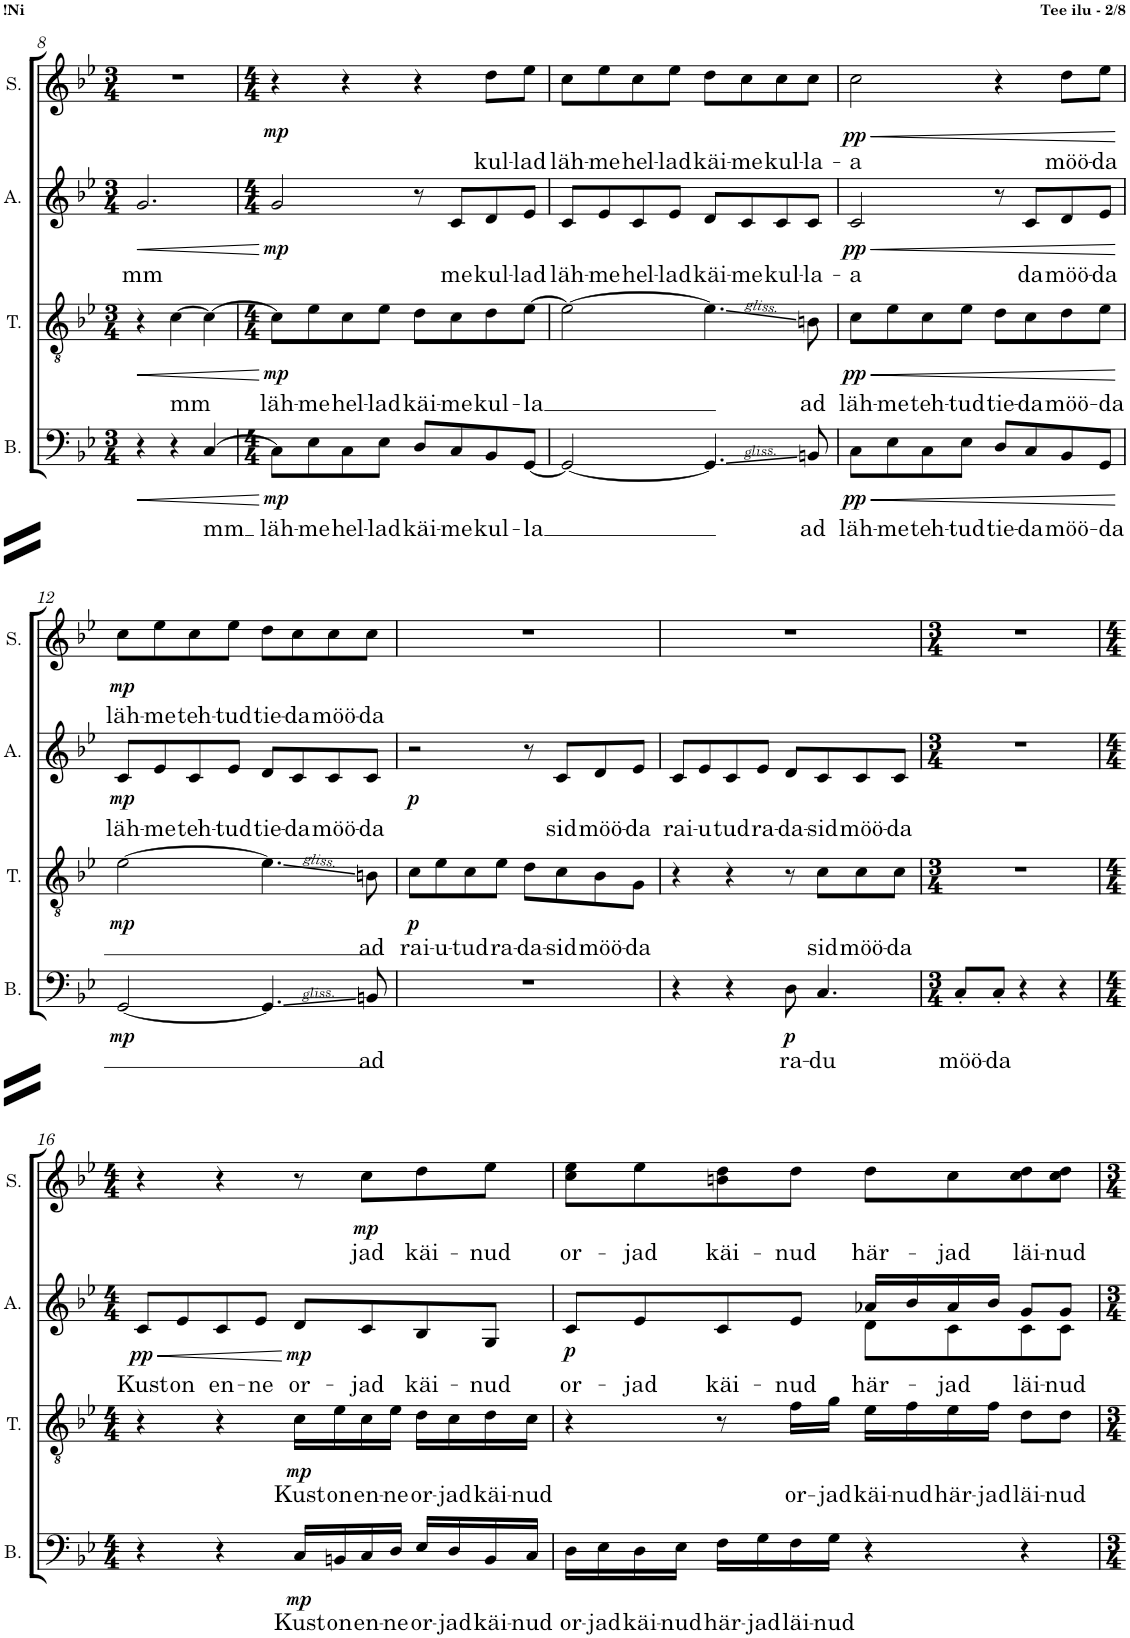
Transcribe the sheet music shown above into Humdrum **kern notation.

**kern	**text	**dynam	**kern	**text	**dynam	**kern	**text	**dynam	**kern	**text	**dynam
*part4	*part4	*part4	*part3	*part3	*part3	*part2	*part2	*part2	*part1	*part1	*part1
*staff4	*staff4	*staff4	*staff3	*staff3	*staff3	*staff2	*staff2	*staff2	*staff1	*staff1	*staff1
*I"Bass	*	*	*I"Tenor	*	*	*I"Alto	*	*	*I"Soprano	*	*
*I'B.	*	*	*I'T.	*	*	*I'A.	*	*	*I'S.	*	*
!!LO:PB:g=z
*clefF4	*	*	*clefGv2	*	*	*clefG2	*	*	*clefG2	*	*
*	*	*	*	*	*	*Trd1c2	*	*	*	*	*
*k[b-e-]	*	*	*k[b-e-]	*	*	*k[b-e-]	*	*	*k[b-e-]	*	*
*M3/4	*	*	*M3/4	*	*	*M3/4	*	*	*M3/4	*	*
=8	=8	=8	=8	=8	=8	=8	=8	=8	=8	=8	=8
!	!	!LO:HP:b	!	!	!LO:HP:b	!	!LO:LY:b	!LO:HP:b	!	!	!
4r	.	<	4r	.	<	2.g/	mm	<	2.r	.	.
!	!	!	!	!LO:LY:b	!	!	!	!	!	!	!
4r	.	.	[4c\	mm	.	.	.	.	.	.	.
!	!LO:LY:b	!	!	!	!	!	!	!	!	!	!
[4C/	mm	.	4c\_	.	.	.	.	.	.	.	.
.	.	[	.	.	[	.	.	[	.	.	.
=9	=9	=9	=9	=9	=9	=9	=9	=9	=9	=9	=9
*M4/4	*	*	*M4/4	*	*	*M4/4	*	*	*M4/4	*	*
!	!LO:LY:b	!LO:DY:b	!	!LO:LY:b	!LO:DY:b	!	!	!LO:DY:b	!	!	!LO:DY:b
8C\L]	läh-	mp	8c\L]	läh-	mp	2g/	.	mp	4r	.	mp
!	!LO:LY:b	!	!	!LO:LY:b	!	!	!	!	!	!	!
8E-\	-me	.	8e-\	-me	.	.	.	.	.	.	.
!	!LO:LY:b	!	!	!LO:LY:b	!	!	!	!	!	!	!
8C\	hel-	.	8c\	hel-	.	.	.	.	4r	.	.
!	!LO:LY:b	!	!	!LO:LY:b	!	!	!	!	!	!	!
8E-\J	-lad	.	8e-\J	-lad	.	.	.	.	.	.	.
!	!LO:LY:b	!	!	!LO:LY:b	!	!	!	!	!	!	!
8D/L	käi-	.	8d\L	käi-	.	8r	.	.	4r	.	.
!	!LO:LY:b	!	!	!LO:LY:b	!	!	!LO:LY:b	!	!	!	!
8C/	-me	.	8c\	-me	.	8c/L	me	.	.	.	.
!	!LO:LY:b	!	!	!LO:LY:b	!	!	!LO:LY:b	!	!	!LO:LY:b	!
8BB-/	kul-	.	8d\	kul-	.	8d/	kul-	.	8dd\L	kul-	.
!	!LO:LY:b	!	!	!LO:LY:b	!	!	!LO:LY:b	!	!	!LO:LY:b	!
[8GG/J	-la	.	[8e-\J	-la	.	8e-/J	-lad	.	8ee-\J	-lad	.
=10	=10	=10	=10	=10	=10	=10	=10	=10	=10	=10	=10
!	!	!	!	!	!	!	!LO:LY:b	!	!	!LO:LY:b	!
2GG/_	.	.	2e-\_	.	.	8c/L	läh-	.	8cc\L	läh-	.
!	!	!	!	!	!	!	!LO:LY:b	!	!	!LO:LY:b	!
.	.	.	.	.	.	8e-/	-me	.	8ee-\	-me	.
!	!	!	!	!	!	!	!LO:LY:b	!	!	!LO:LY:b	!
.	.	.	.	.	.	8c/	hel-	.	8cc\	hel-	.
!	!	!	!	!	!	!	!LO:LY:b	!	!	!LO:LY:b	!
.	.	.	.	.	.	8e-/J	-lad	.	8ee-\J	-lad	.
!	!	!	!	!	!	!	!LO:LY:b	!	!	!LO:LY:b	!
4.GG/]	.	.	4.e-\]	.	.	8d/L	käi-	.	8dd\L	käi-	.
!	!	!	!	!	!	!	!LO:LY:b	!	!	!LO:LY:b	!
.	.	.	.	.	.	8c/	-me	.	8cc\	-me	.
!	!	!	!	!	!	!	!LO:LY:b	!	!	!LO:LY:b	!
.	.	.	.	.	.	8c/	kul-	.	8cc\	kul-	.
!	!LO:LY:b	!	!	!LO:LY:b	!	!	!LO:LY:b	!	!	!LO:LY:b	!
8BBn/	ad	.	8Bn\	ad	.	8c/J	-la-	.	8cc\J	-la-	.
=11	=11	=11	=11	=11	=11	=11	=11	=11	=11	=11	=11
!	!LO:LY:b	!LO:HP:b	!	!LO:LY:b	!LO:HP:b	!	!LO:LY:b	!LO:HP:b	!	!LO:LY:b	!LO:HP:b
!	!	!LO:DY:n=1:b	!	!	!LO:DY:n=1:b	!	!	!LO:DY:n=1:b	!	!	!LO:DY:n=1:b
8C\L	läh-	< pp	8c\L	läh-	< pp	2c/	-a	< pp	2cc\	-a	< pp
!	!LO:LY:b	!	!	!LO:LY:b	!	!	!	!	!	!	!
8E-\	-me	.	8e-\	-me	.	.	.	.	.	.	.
!	!LO:LY:b	!	!	!LO:LY:b	!	!	!	!	!	!	!
8C\	teh-	.	8c\	teh-	.	.	.	.	.	.	.
!	!LO:LY:b	!	!	!LO:LY:b	!	!	!	!	!	!	!
8E-\J	-tud	.	8e-\J	-tud	.	.	.	.	.	.	.
!	!LO:LY:b	!	!	!LO:LY:b	!	!	!	!	!	!	!
8D/L	tie-	.	8d\L	tie-	.	8r	.	.	4r	.	.
!	!LO:LY:b	!	!	!LO:LY:b	!	!	!LO:LY:b	!	!	!	!
8C/	-da	.	8c\	-da	.	8c/L	da	.	.	.	.
!	!LO:LY:b	!	!	!LO:LY:b	!	!	!LO:LY:b	!	!	!LO:LY:b	!
8BB-/	möö-	.	8d\	möö-	.	8d/	möö-	.	8dd\L	möö-	.
!	!LO:LY:b	!	!	!LO:LY:b	!	!	!LO:LY:b	!	!	!LO:LY:b	!
8GG/J	-da	.	8e-\J	-da	.	8e-/J	-da	.	8ee-\J	-da	.
.	.	[	.	.	[	.	.	[	.	.	[
!!LO:LB:g=z
=12	=12	=12	=12	=12	=12	=12	=12	=12	=12	=12	=12
!	!	!LO:DY:b	!	!	!LO:DY:b	!	!LO:LY:b	!LO:DY:b	!	!LO:LY:b	!LO:DY:b
[2GG/	.	mp	[2e-\	.	mp	8c/L	läh-	mp	8cc\L	läh-	mp
!	!	!	!	!	!	!	!LO:LY:b	!	!	!LO:LY:b	!
.	.	.	.	.	.	8e-/	-me	.	8ee-\	-me	.
!	!	!	!	!	!	!	!LO:LY:b	!	!	!LO:LY:b	!
.	.	.	.	.	.	8c/	teh-	.	8cc\	teh-	.
!	!	!	!	!	!	!	!LO:LY:b	!	!	!LO:LY:b	!
.	.	.	.	.	.	8e-/J	-tud	.	8ee-\J	-tud	.
!	!	!	!	!	!	!	!LO:LY:b	!	!	!LO:LY:b	!
4.GG/]	.	.	4.e-\]	.	.	8d/L	tie-	.	8dd\L	tie-	.
!	!	!	!	!	!	!	!LO:LY:b	!	!	!LO:LY:b	!
.	.	.	.	.	.	8c/	-da	.	8cc\	-da	.
!	!	!	!	!	!	!	!LO:LY:b	!	!	!LO:LY:b	!
.	.	.	.	.	.	8c/	möö-	.	8cc\	möö-	.
!	!LO:LY:b	!	!	!LO:LY:b	!	!	!LO:LY:b	!	!	!LO:LY:b	!
8BBn/	ad	.	8Bn\	ad	.	8c/J	-da	.	8cc\J	-da	.
=13	=13	=13	=13	=13	=13	=13	=13	=13	=13	=13	=13
!	!	!	!	!LO:LY:b	!LO:DY:b	!	!	!LO:DY:b	!	!	!
1r	.	.	8c\L	rai-	p	2r	.	p	1r	.	.
!	!	!	!	!LO:LY:b	!	!	!	!	!	!	!
.	.	.	8e-\	-u-	.	.	.	.	.	.	.
!	!	!	!	!LO:LY:b	!	!	!	!	!	!	!
.	.	.	8c\	-tud	.	.	.	.	.	.	.
!	!	!	!	!LO:LY:b	!	!	!	!	!	!	!
.	.	.	8e-\J	ra-	.	.	.	.	.	.	.
!	!	!	!	!LO:LY:b	!	!	!	!	!	!	!
.	.	.	8d\L	-da-	.	8r	.	.	.	.	.
!	!	!	!	!LO:LY:b	!	!	!LO:LY:b	!	!	!	!
.	.	.	8c\	-sid	.	8c/L	sid	.	.	.	.
!	!	!	!	!LO:LY:b	!	!	!LO:LY:b	!	!	!	!
.	.	.	8B-\	möö-	.	8d/	möö-	.	.	.	.
!	!	!	!	!LO:LY:b	!	!	!LO:LY:b	!	!	!	!
.	.	.	8G\J	-da	.	8e-/J	-da	.	.	.	.
=14	=14	=14	=14	=14	=14	=14	=14	=14	=14	=14	=14
!	!	!	!	!	!	!	!LO:LY:b	!	!	!	!
4r	.	.	4r	.	.	8c/L	rai-	.	1r	.	.
!	!	!	!	!	!	!	!LO:LY:b	!	!	!	!
.	.	.	.	.	.	8e-/	-u	.	.	.	.
!	!	!	!	!	!	!	!LO:LY:b	!	!	!	!
4r	.	.	4r	.	.	8c/	tud	.	.	.	.
!	!	!	!	!	!	!	!LO:LY:b	!	!	!	!
.	.	.	.	.	.	8e-/J	ra-	.	.	.	.
!	!LO:LY:b	!LO:DY:b	!	!	!	!	!LO:LY:b	!	!	!	!
8D\	ra-	p	8r	.	.	8d/L	-da-	.	.	.	.
!	!LO:LY:b	!	!	!LO:LY:b	!	!	!LO:LY:b	!	!	!	!
4.C/	-du	.	8c\L	sid	.	8c/	-sid	.	.	.	.
!	!	!	!	!LO:LY:b	!	!	!LO:LY:b	!	!	!	!
.	.	.	8c\	möö-	.	8c/	möö-	.	.	.	.
!	!	!	!	!LO:LY:b	!	!	!LO:LY:b	!	!	!	!
.	.	.	8c\J	-da	.	8c/J	-da	.	.	.	.
=15	=15	=15	=15	=15	=15	=15	=15	=15	=15	=15	=15
*M3/4	*	*	*M3/4	*	*	*M3/4	*	*	*M3/4	*	*
!	!LO:LY:b	!	!	!	!	!	!	!	!	!	!
8C'/L	möö-	.	2.r	.	.	2.r	.	.	2.r	.	.
!	!LO:LY:b	!	!	!	!	!	!	!	!	!	!
8C'/J	-da	.	.	.	.	.	.	.	.	.	.
4r	.	.	.	.	.	.	.	.	.	.	.
4r	.	.	.	.	.	.	.	.	.	.	.
!!LO:LB:g=z
=16	=16	=16	=16	=16	=16	=16	=16	=16	=16	=16	=16
*M4/4	*	*	*M4/4	*	*	*M4/4	*	*	*M4/4	*	*
!	!	!	!	!	!	!	!LO:LY:b	!LO:HP:b	!	!	!
!	!	!	!	!	!	!	!	!LO:DY:n=1:b	!	!	!
4r	.	.	4r	.	.	8c/L	Kust	< pp	4r	.	.
!	!	!	!	!	!	!	!LO:LY:b	!	!	!	!
.	.	.	.	.	.	8e-/	on	.	.	.	.
!	!	!	!	!	!	!	!LO:LY:b	!	!	!	!
4r	.	.	4r	.	.	8c/	en-	.	4r	.	.
!	!	!	!	!	!	!	!LO:LY:b	!	!	!	!
.	.	.	.	.	.	8e-/J	-ne	.	.	.	.
!	!LO:LY:b	!LO:DY:b	!	!LO:LY:b	!LO:DY:b	!	!LO:LY:b	!LO:DY:n=2:b	!	!	!
16C/LL	Kust	mp	16c\LL	Kust	mp	8d/L	or-	[ mp	8r	.	.
!	!LO:LY:b	!	!	!LO:LY:b	!	!	!	!	!	!	!
16BBn/	on	.	16e-\	on	.	.	.	.	.	.	.
!	!LO:LY:b	!	!	!LO:LY:b	!	!	!LO:LY:b	!	!	!LO:LY:b	!LO:DY:b
16C/	en-	.	16c\	en-	.	8c/	-jad	.	8cc\L	jad	mp
!	!LO:LY:b	!	!	!LO:LY:b	!	!	!	!	!	!	!
16D/JJ	-ne	.	16e-\JJ	-ne	.	.	.	.	.	.	.
!	!LO:LY:b	!	!	!LO:LY:b	!	!	!LO:LY:b	!	!	!LO:LY:b	!
16E-/LL	or-	.	16d\LL	or-	.	8B-/	käi-	.	8dd\	käi-	.
!	!LO:LY:b	!	!	!LO:LY:b	!	!	!	!	!	!	!
16D/	-jad	.	16c\	-jad	.	.	.	.	.	.	.
!	!LO:LY:b	!	!	!LO:LY:b	!	!	!LO:LY:b	!	!	!LO:LY:b	!
16BB/	käi-	.	16d\	käi-	.	8G/J	-nud	.	8ee-\J	-nud	.
!	!LO:LY:b	!	!	!LO:LY:b	!	!	!	!	!	!	!
16C/JJ	-nud	.	16c\JJ	-nud	.	.	.	.	.	.	.
=17	=17	=17	=17	=17	=17	=17	=17	=17	=17	=17	=17
!	!LO:LY:b	!	!	!	!	!	!LO:LY:b	!LO:DY:b	!	!LO:LY:b	!
*	*	*	*	*	*	*^	*	*	*	*	*
16D\LL	or-	.	4r	.	.	8c/L	2ryy	or-	p	8cc\ 8ee-\L	or-	.
!	!LO:LY:b	!	!	!	!	!	!	!	!	!	!	!
16E-\	-jad	.	.	.	.	.	.	.	.	.	.	.
!	!LO:LY:b	!	!	!	!	!	!	!LO:LY:b	!	!	!LO:LY:b	!
16D\	käi-	.	.	.	.	8e-/	.	-jad	.	8ee-\	-jad	.
!	!LO:LY:b	!	!	!	!	!	!	!	!	!	!	!
16E-\JJ	-nud	.	.	.	.	.	.	.	.	.	.	.
!	!LO:LY:b	!	!	!	!	!	!	!LO:LY:b	!	!	!LO:LY:b	!
16F\LL	här-	.	8r	.	.	8c/	.	käi-	.	8bn\ 8dd\	käi-	.
!	!LO:LY:b	!	!	!	!	!	!	!	!	!	!	!
16G\	-jad	.	.	.	.	.	.	.	.	.	.	.
!	!LO:LY:b	!	!	!LO:LY:b	!	!	!	!LO:LY:b	!	!	!LO:LY:b	!
16F\	läi-	.	16f\LL	or-	.	8e-/J	.	-nud	.	8dd\J	-nud	.
!	!LO:LY:b	!	!	!LO:LY:b	!	!	!	!	!	!	!	!
16G\JJ	-nud	.	16g\JJ	-jad	.	.	.	.	.	.	.	.
!	!	!	!	!LO:LY:b	!	!	!	!LO:LY:b	!	!	!LO:LY:b	!
4r	.	.	16e-\LL	käi-	.	16a-X/LL	8d\L	här-	.	8dd\L	här-	.
!	!	!	!	!LO:LY:b	!	!	!	!	!	!	!	!
.	.	.	16f\	-nud	.	16b-/	.	.	.	.	.	.
!	!	!	!	!LO:LY:b	!	!	!	!LO:LY:b	!	!	!LO:LY:b	!
.	.	.	16e-\	här-	.	16a-/	8c\	-jad	.	8cc\	-jad	.
!	!	!	!	!LO:LY:b	!	!	!	!	!	!	!	!
.	.	.	16f\JJ	-jad	.	16b-/JJ	.	.	.	.	.	.
!	!	!	!	!LO:LY:b	!	!	!	!LO:LY:b	!	!	!LO:LY:b	!
4r	.	.	8d\L	läi-	.	8g/L	8c\	läi-	.	8cc\ 8dd\	läi-	.
!	!	!	!	!LO:LY:b	!	!	!	!LO:LY:b	!	!	!LO:LY:b	!
.	.	.	8d\J	-nud	.	8g/J	8c\J	-nud	.	8cc\ 8dd\J	-nud	.
*	*	*	*	*	*	*v	*v	*	*	*	*	*
=	=	=	=	=	=	=	=	=	=	=	=
*-	*-	*-	*-	*-	*-	*-	*-	*-	*-	*-	*-
